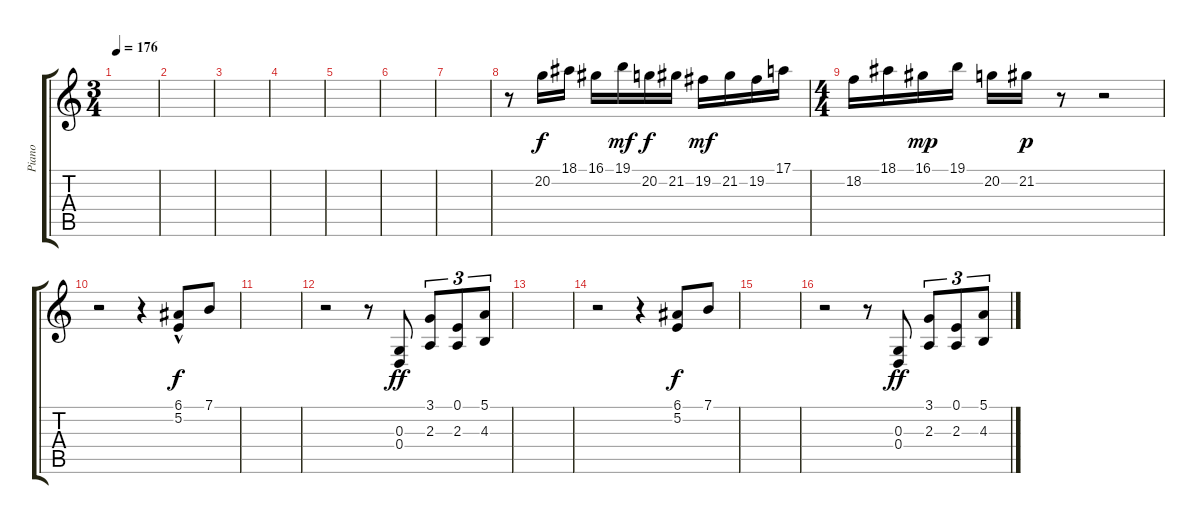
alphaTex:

\track ("Piano" "Piano") {instrument brightacousticpiano}
\staff {score tabs}
\tuning (E4 B3 G3 D3 A2 E2) {hide}
\ts (3 4)
\tempo 176
\clef g2
\ks c
|
|
|
|
|
|
|
r.8 20.2.16 18.1.16 16.1.16 19.1.16{dy mf} 20.2.16{dy f} 21.2.16 19.2.16{dy mf} 21.2.16 19.2.16 17.1.16 |
\ts (4 4)
18.2.16 18.1.16 16.1.16{dy mp} 19.1.16 20.2.16 21.2.16{dy p} r.8 r.2 |
r.2 r.4 (6.1 5.2{hac}).8{dy f} 7.1.8 |
|
r.2 r.8 (0.3 0.4).8{dy ff} (3.1 2.3).8{tu (3 2)} (0.1 2.3).8{tu (3 2)} (5.1 4.3).8{tu (3 2)} |
|
r.2 r.4 (6.1 5.2).8{dy f} 7.1.8 |
|
r.2 r.8 (0.3 0.4).8{dy ff} (3.1 2.3).8{tu (3 2)} (0.1 2.3).8{tu (3 2)} (5.1 4.3).8{tu (3 2)}
